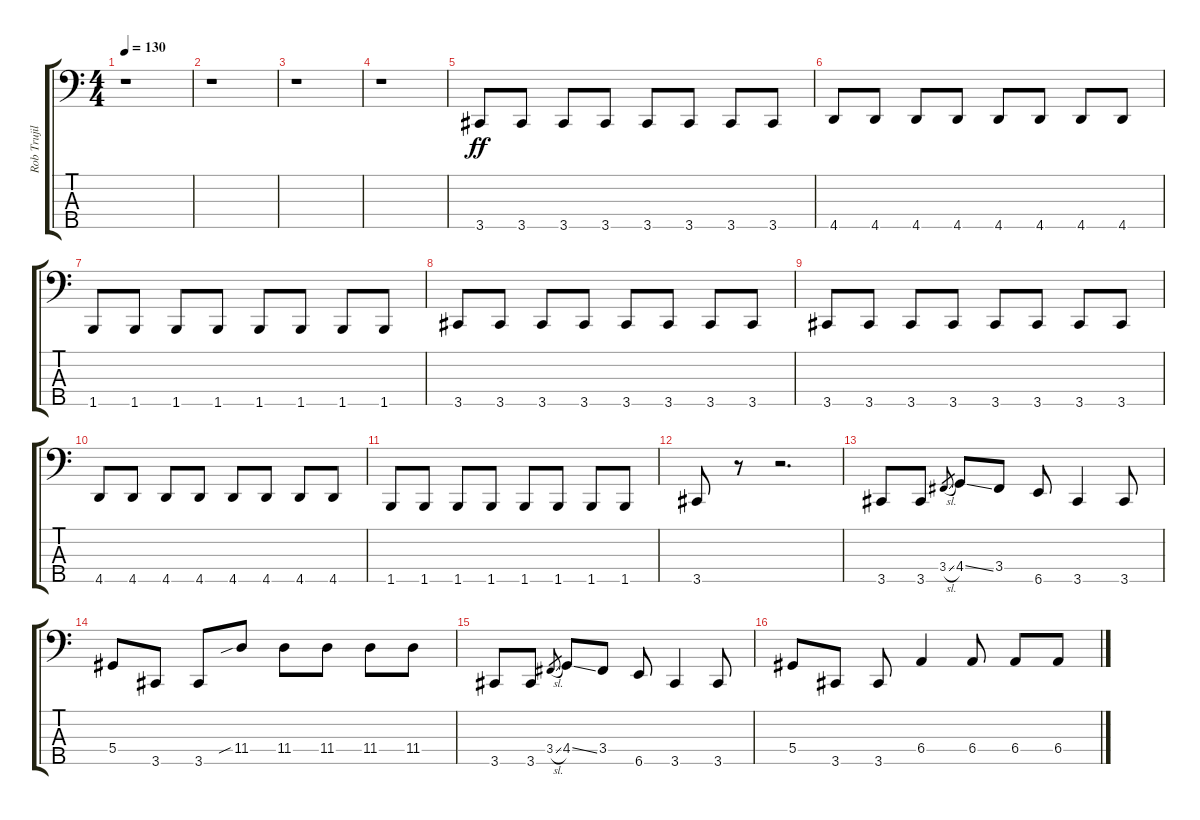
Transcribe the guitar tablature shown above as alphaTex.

\track ("Rob Trujillo" "Rob Trujil") {instrument electricbasspick}
\staff {score tabs}
\tuning (Gb2 Db2 Ab1 Eb1 Bb0) {hide}
\ts (4 4)
\tempo 130
\clef f4
\ks c
r.1{dy ff} |
r.1 |
r.1 |
r.1 |
3.5.8 3.5.8 3.5.8 3.5.8 3.5.8 3.5.8 3.5.8 3.5.8 |
4.5.8 4.5.8 4.5.8 4.5.8 4.5.8 4.5.8 4.5.8 4.5.8 |
1.5.8 1.5.8 1.5.8 1.5.8 1.5.8 1.5.8 1.5.8 1.5.8 |
3.5.8 3.5.8 3.5.8 3.5.8 3.5.8 3.5.8 3.5.8 3.5.8 |
3.5.8 3.5.8 3.5.8 3.5.8 3.5.8 3.5.8 3.5.8 3.5.8 |
4.5.8 4.5.8 4.5.8 4.5.8 4.5.8 4.5.8 4.5.8 4.5.8 |
1.5.8 1.5.8 1.5.8 1.5.8 1.5.8 1.5.8 1.5.8 1.5.8 |
3.5.8 r.8 r.2{d} |
3.5.8 3.5.8 3.4{sl}.8{gr} 4.4{ss}.8 3.4.8 6.5.8 3.5.4 3.5.8 |
5.4.8 3.5.8 3.5.8 11.4{sib}.8 11.4.8 11.4.8 11.4.8 11.4.8 |
3.5.8 3.5.8 3.4{sl}.8{gr} 4.4{ss}.8 3.4.8 6.5.8 3.5.4 3.5.8 |
5.4.8 3.5.8 3.5.8 6.4.4 6.4.8 6.4.8 6.4.8
